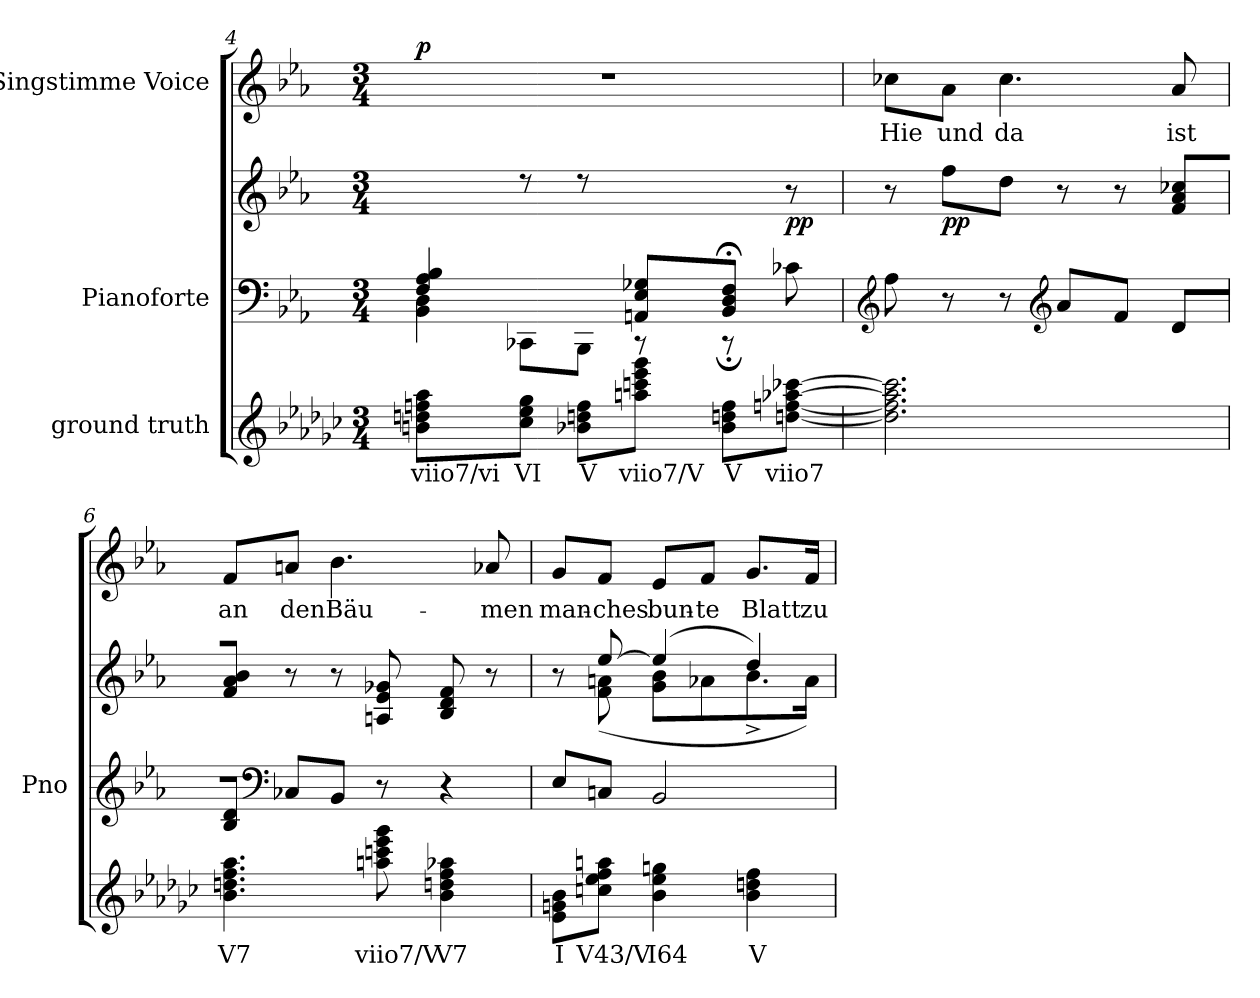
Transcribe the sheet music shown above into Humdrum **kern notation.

**kern	**text	**kern	**kern	**dynam	**kern	**text	**dynam
*part3	*part3	*part2	*part2	*part2	*part1	*part1	*part1
*staff4	*staff4	*staff3	*staff2	*staff2/3	*staff1	*staff1	*staff1
*I"ground truth	*	*I"Pianoforte	*	*	*I"Singstimme Voice	*	*
*	*	*I'Pno	*	*	*	*	*
*	*	*clefF4	*clefG2	*	*clefG2	*	*
*k[b-e-a-d-g-c-]	*	*k[b-e-a-]	*k[b-e-a-]	*	*k[b-e-a-]	*	*
*M3/4	*	*M3/4	*M3/4	*	*M3/4	*	*
=4	=4	=4	=4	=4	=4	=4	=4
*	*	*^	*	*	*	*	*
!	!	!	!	!	!	!	!	!LO:DY:a
8bn 8ddn 8ffn 8aa-L	viio7/vi	8F/ 8A-/ 8B-/J	8BB-\ 8D\J	8ryy	.	2.r	.	p
8cc- 8ee- 8gg-J	VI	4ryy	8CC-X\L	8rdd	.	.	.	.
8b-X 8ddn 8ffL	V	.	8BBB-\J	8rdd	.	.	.	.
8aan 8cccn 8eee- 8ggg-J	viio7/V	8AAn/ 8E-/ 8G-X/L	8rCC	4ryy	.	.	.	.
8b- 8ddn 8ffL	V	8BB-/;< 8D/;< 8F/;<J	8r;CC	.	.	.	.	.
!	!	!	!	!	!LO:DY:b	!	!	!
[8ddn [8ffn [8aa-X [8ccc-XJ	viio7	8ryy	8c-X\	8r	pp	.	.	.
*	*	*v	*v	*	*	*	*	*
=5	=5	=5	=5	=5	=5	=5	=5
*	*	*^	*	*	*	*	*
!	!	!	!	!	!	!	!LO:LY:b	!
*	*	*v	*v	*	*	*	*	*
2.dd] 2.ff] 2.aa-] 2.ccc-]	.	8A-\	8r	.	8cc-X\L	Hie	.
!	!	!	!	!LO:DY:b	!	!LO:LY:b	!
.	.	8r	8ff\L	pp	8a-\J	und	.
!	!	!	!	!	!	!LO:LY:b	!
.	.	8r	8dd\J	.	4.cc-\	da	.
*	*	*clefG2	*	*	*	*	*
.	.	8a-/L	8r	.	.	.	.
.	.	8f/J	8r	.	.	.	.
!	!	!	!	!	!	!LO:LY:b	!
.	.	8d/L	8f/ 8a-/ 8cc-X/L	.	8a-/	ist	.
=6	=6	=6	=6	=6	=6	=6	=6
!	!	!	!	!	!	!LO:LY:b	!
4.b- 4.ddn 4.ff 4.aa-	V7	8B-/ 8d/J	8f/ 8a-/ 8b-/J	.	8f/L	an	.
*	*	*clefF4	*	*	*	*	*
!	!	!	!	!	!	!LO:LY:b	!
.	.	8C-X/L	8r	.	8an/J	den	.
!	!	!	!	!	!	!LO:LY:b	!
.	.	8BB-/J	8r	.	4.b-\	Bäu-	.
8aan 8cccn 8eee- 8ggg-	viio7/V	8r	8An/ 8e-/ 8g-X/	.	.	.	.
4b- 4ddn 4ff 4aa-X	V7	4r	8B-/ 8d/ 8f/	.	.	.	.
!	!	!	!	!	!	!LO:LY:b	!
.	.	.	8r	.	8a-X/	-men	.
=7	=7	=7	=7	=7	=7	=7	=7
*	*	*	*^	*	*	*	*
!	!	!	!	!	!	!	!LO:LY:b	!
8e- 8gn 8b-L	I	8E-/L	8r	8ryy	.	8g/L	man-	.
!	!	!	!	!	!	!	!LO:LY:b	!
8ccn 8ee- 8ff 8aanJ	V43/V	8Cn/J	[8ee-/	(<8f\ 8an\	.	8f/J	-ches	.
!	!	!	!	!	!	!	!LO:LY:b	!
4b- 4ee- 4ggn	I64	2BB-/	(>4ee-/]	8g\ 8b-\L	.	8e-/L	bun-	.
!	!	!	!	!	!	!	!LO:LY:b	!
.	.	.	.	8a-X\	.	8f/J	-te	.
!	!	!	!	!	!	!	!LO:LY:b	!
4b- 4ddn 4ff	V	.	4dd/)	8.b-^\	.	8.g/L	Blatt	.
!	!	!	!	!	!	!	!LO:LY:b	!
.	.	.	.	16a-\Jk)	.	16f/Jk	zu	.
*	*	*	*v	*v	*	*	*	*
=	=	=	=	=	=	=	=
*-	*-	*-	*-	*-	*-	*-	*-
